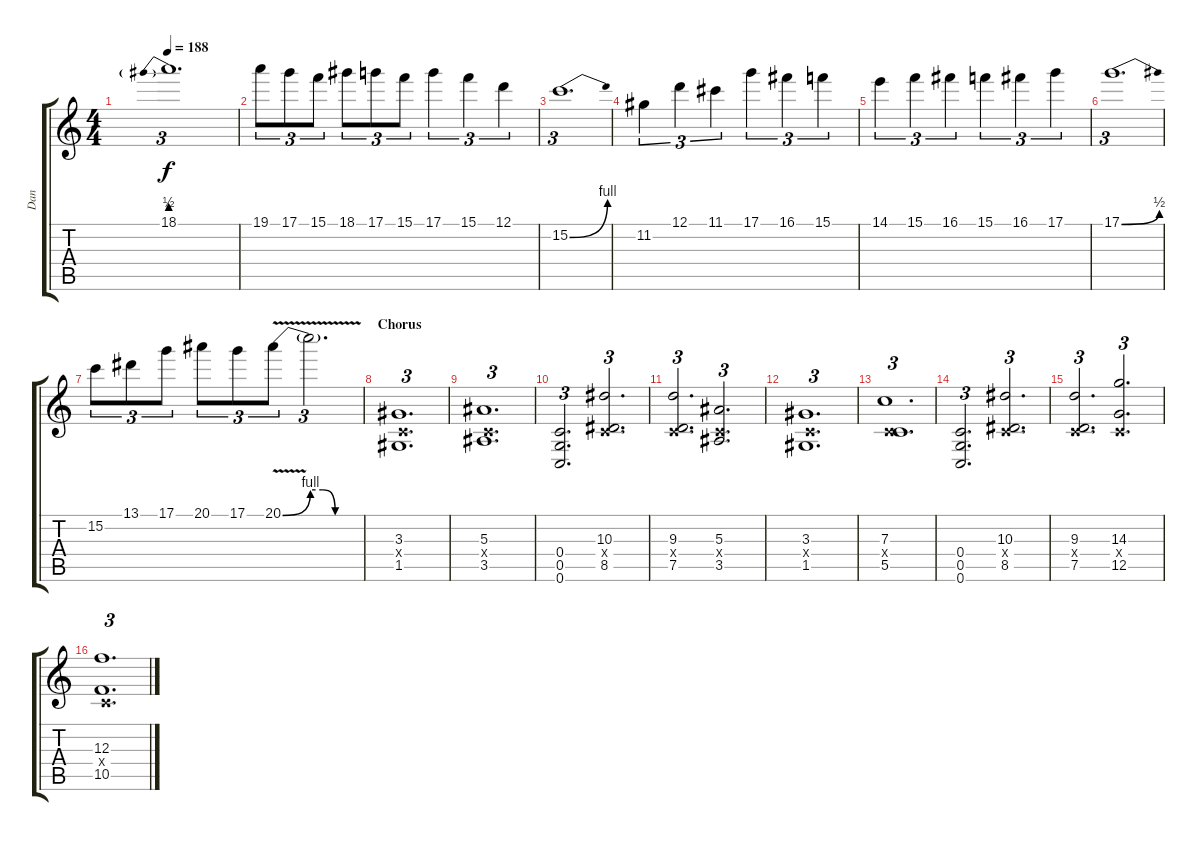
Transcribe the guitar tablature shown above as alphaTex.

\track ("Dan" "Dan") {instrument distortionguitar}
\staff {score tabs}
\tuning (D4 A3 F3 C3 G2 C2) {hide}
\ts (4 4)
\tempo 188
\clef g2
\ks c
18.1{be (prebend 0 2 60 2)}.1{d tu (3 2) dy f} |
19.1.8{tu (3 2)} 17.1.8{tu (3 2)} 15.1.8{tu (3 2)} 18.1.8{tu (3 2)} 17.1.8{tu (3 2)} 15.1.8{tu (3 2)} 17.1.4{tu (3 2)} 15.1.4{tu (3 2)} 12.1.4{tu (3 2)} |
15.2{be (bend 0 0 60 4)}.1{d tu (3 2)} |
11.2.4{tu (3 2)} 12.1.4{tu (3 2)} 11.1.4{tu (3 2)} 17.1.4{tu (3 2)} 16.1.4{tu (3 2)} 15.1.4{tu (3 2)} |
14.1.4{tu (3 2)} 15.1.4{tu (3 2)} 16.1.4{tu (3 2)} 15.1.4{tu (3 2)} 16.1.4{tu (3 2)} 17.1.4{tu (3 2)} |
17.1{be (bend 0 0 60 2)}.1{d tu (3 2)} |
15.2.8{tu (3 2)} 13.1.8{tu (3 2)} 17.1.8{tu (3 2)} 20.1.8{tu (3 2)} 17.1.8{tu (3 2)} 20.1{be (bend 0 0 60 4) v}.8{tu (3 2)} 20.1{be (custom 0 4 15 4 30 0 60 0) t}.2{d tu (3 2)} |
\section ("" "Chorus")
(3.3 0.4{x} 1.5).1{d tu (3 2)} |
(5.3 0.4{x} 3.5).1{d tu (3 2)} |
(0.4 0.5 0.6).2{d tu (3 2)} (10.3 0.4{x} 8.5).2{d tu (3 2)} |
(9.3 0.4{x} 7.5).2{d tu (3 2)} (5.3 0.4{x} 3.5).2{d tu (3 2)} |
(3.3 0.4{x} 1.5).1{d tu (3 2)} |
(7.3 0.4{x} 5.5).1{d tu (3 2)} |
(0.4 0.5 0.6).2{d tu (3 2)} (10.3 0.4{x} 8.5).2{d tu (3 2)} |
(9.3 0.4{x} 7.5).2{d tu (3 2)} (14.3 0.4{x} 12.5).2{d tu (3 2)} |
(12.3 0.4{x} 10.5).1{d tu (3 2)}
